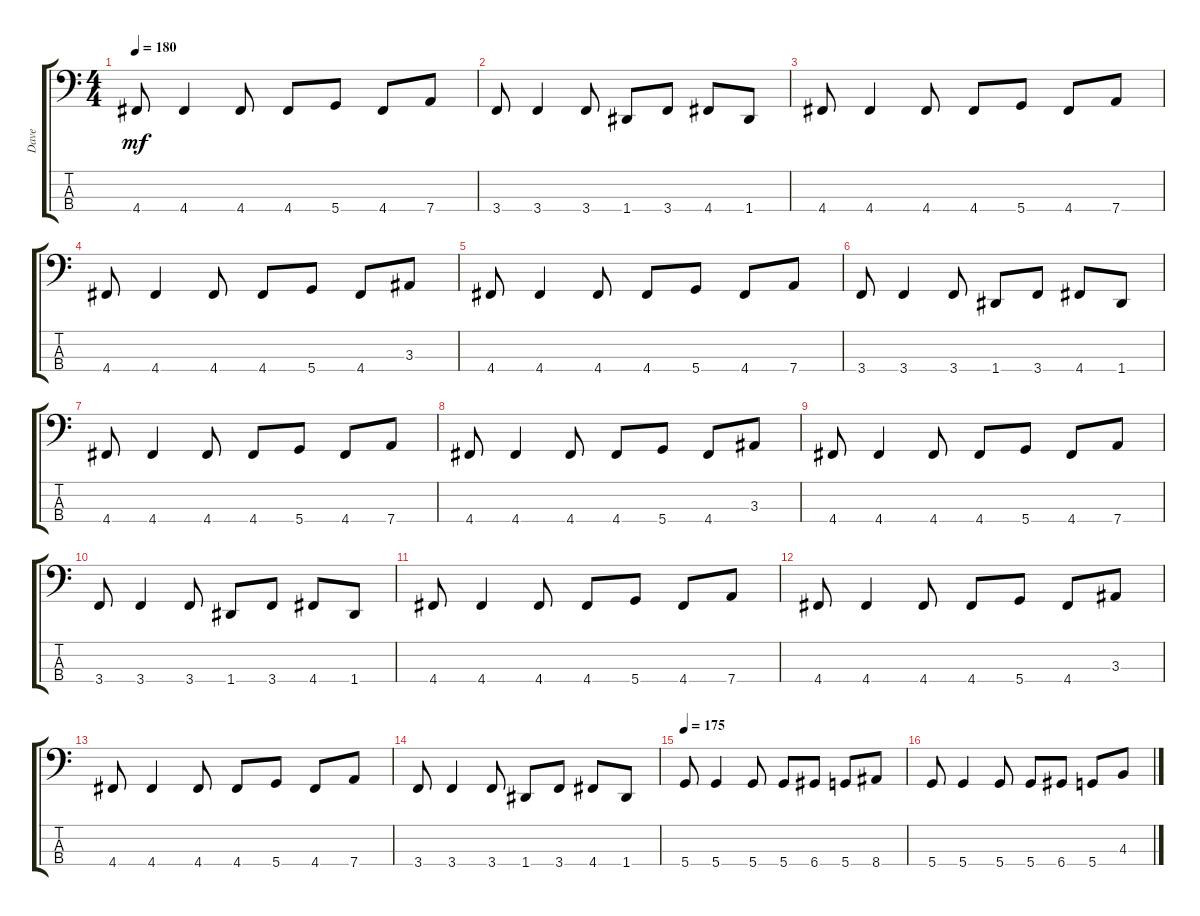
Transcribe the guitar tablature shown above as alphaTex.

\track ("Dave" "Dave") {instrument electricbasspick}
\staff {score tabs}
\tuning (F2 C2 G1 D1) {hide}
\ts (4 4)
\tempo 180
\clef f4
\ks c
4.4.8{dy mf} 4.4.4 4.4.8 4.4.8 5.4.8 4.4.8 7.4.8 |
3.4.8 3.4.4 3.4.8 1.4.8 3.4.8 4.4.8 1.4.8 |
4.4.8 4.4.4 4.4.8 4.4.8 5.4.8 4.4.8 7.4.8 |
4.4.8 4.4.4 4.4.8 4.4.8 5.4.8 4.4.8 3.3.8 |
4.4.8 4.4.4 4.4.8 4.4.8 5.4.8 4.4.8 7.4.8 |
3.4.8 3.4.4 3.4.8 1.4.8 3.4.8 4.4.8 1.4.8 |
4.4.8 4.4.4 4.4.8 4.4.8 5.4.8 4.4.8 7.4.8 |
4.4.8 4.4.4 4.4.8 4.4.8 5.4.8 4.4.8 3.3.8 |
4.4.8 4.4.4 4.4.8 4.4.8 5.4.8 4.4.8 7.4.8 |
3.4.8 3.4.4 3.4.8 1.4.8 3.4.8 4.4.8 1.4.8 |
4.4.8 4.4.4 4.4.8 4.4.8 5.4.8 4.4.8 7.4.8 |
4.4.8 4.4.4 4.4.8 4.4.8 5.4.8 4.4.8 3.3.8 |
4.4.8 4.4.4 4.4.8 4.4.8 5.4.8 4.4.8 7.4.8 |
3.4.8 3.4.4 3.4.8 1.4.8 3.4.8 4.4.8 1.4.8 |
\tempo 175
5.4.8 5.4.4 5.4.8 5.4.8 6.4.8 5.4.8 8.4.8 |
5.4.8 5.4.4 5.4.8 5.4.8 6.4.8 5.4.8 4.3.8
